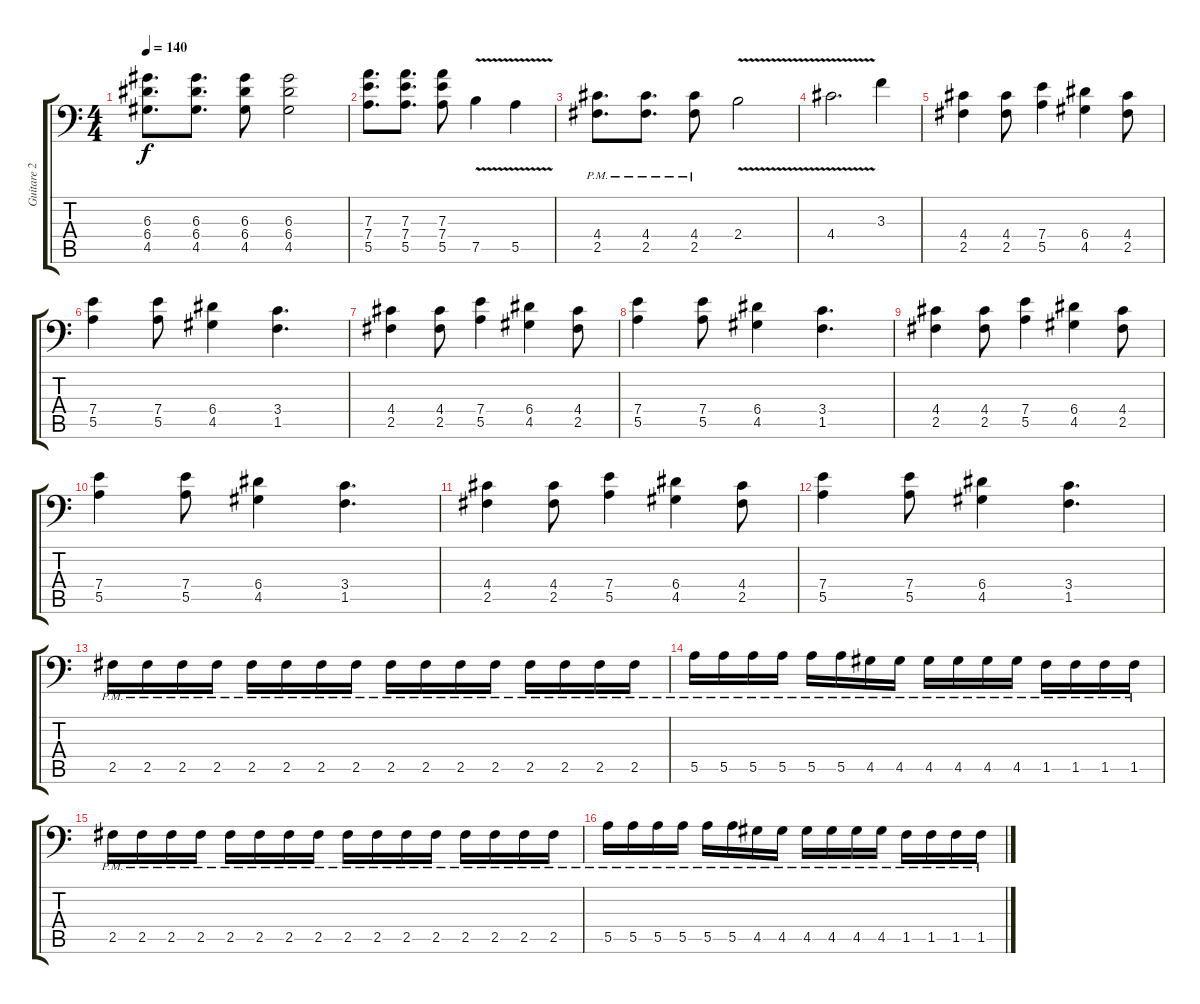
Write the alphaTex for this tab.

\track ("Guitare 2" "Guitare 2") {instrument distortionguitar}
\staff {score tabs}
\tuning (B3 Gb3 D3 A2 E2 A1) {hide}
\ts (4 4)
\tempo 140
\clef f4
\ks c
(6.3 6.4 4.5).8{d dy f} (6.3 6.4 4.5).8{d} (6.3 6.4 4.5).8 (6.3 6.4 4.5).2 |
(7.3 7.4 5.5).8{d} (7.3 7.4 5.5).8{d} (7.3 7.4 5.5).8 7.5{v}.4 5.5{v}.4 |
(4.4{pm} 2.5{pm}).8{d} (4.4{pm} 2.5{pm}).8{d} (4.4{pm} 2.5{pm}).8 2.4{v}.2 |
4.4{v}.2{d} 3.3.4 |
(4.4 2.5).4 (4.4 2.5).8 (7.4 5.5).4 (6.4 4.5).4 (4.4 2.5).8 |
(7.4 5.5).4 (7.4 5.5).8 (6.4 4.5).4 (3.4 1.5).4{d} |
(4.4 2.5).4 (4.4 2.5).8 (7.4 5.5).4 (6.4 4.5).4 (4.4 2.5).8 |
(7.4 5.5).4 (7.4 5.5).8 (6.4 4.5).4 (3.4 1.5).4{d} |
(4.4 2.5).4 (4.4 2.5).8 (7.4 5.5).4 (6.4 4.5).4 (4.4 2.5).8 |
(7.4 5.5).4 (7.4 5.5).8 (6.4 4.5).4 (3.4 1.5).4{d} |
(4.4 2.5).4 (4.4 2.5).8 (7.4 5.5).4 (6.4 4.5).4 (4.4 2.5).8 |
(7.4 5.5).4 (7.4 5.5).8 (6.4 4.5).4 (3.4 1.5).4{d} |
2.5{pm}.16 2.5{pm}.16 2.5{pm}.16 2.5{pm}.16 2.5{pm}.16 2.5{pm}.16 2.5{pm}.16 2.5{pm}.16 2.5{pm}.16 2.5{pm}.16 2.5{pm}.16 2.5{pm}.16 2.5{pm}.16 2.5{pm}.16 2.5{pm}.16 2.5{pm}.16 |
5.5{pm}.16 5.5{pm}.16 5.5{pm}.16 5.5{pm}.16 5.5{pm}.16 5.5{pm}.16 4.5{pm}.16 4.5{pm}.16 4.5{pm}.16 4.5{pm}.16 4.5{pm}.16 4.5{pm}.16 1.5{pm}.16 1.5{pm}.16 1.5{pm}.16 1.5{pm}.16 |
2.5{pm}.16 2.5{pm}.16 2.5{pm}.16 2.5{pm}.16 2.5{pm}.16 2.5{pm}.16 2.5{pm}.16 2.5{pm}.16 2.5{pm}.16 2.5{pm}.16 2.5{pm}.16 2.5{pm}.16 2.5{pm}.16 2.5{pm}.16 2.5{pm}.16 2.5{pm}.16 |
5.5{pm}.16 5.5{pm}.16 5.5{pm}.16 5.5{pm}.16 5.5{pm}.16 5.5{pm}.16 4.5{pm}.16 4.5{pm}.16 4.5{pm}.16 4.5{pm}.16 4.5{pm}.16 4.5{pm}.16 1.5{pm}.16 1.5{pm}.16 1.5{pm}.16 1.5{pm}.16
